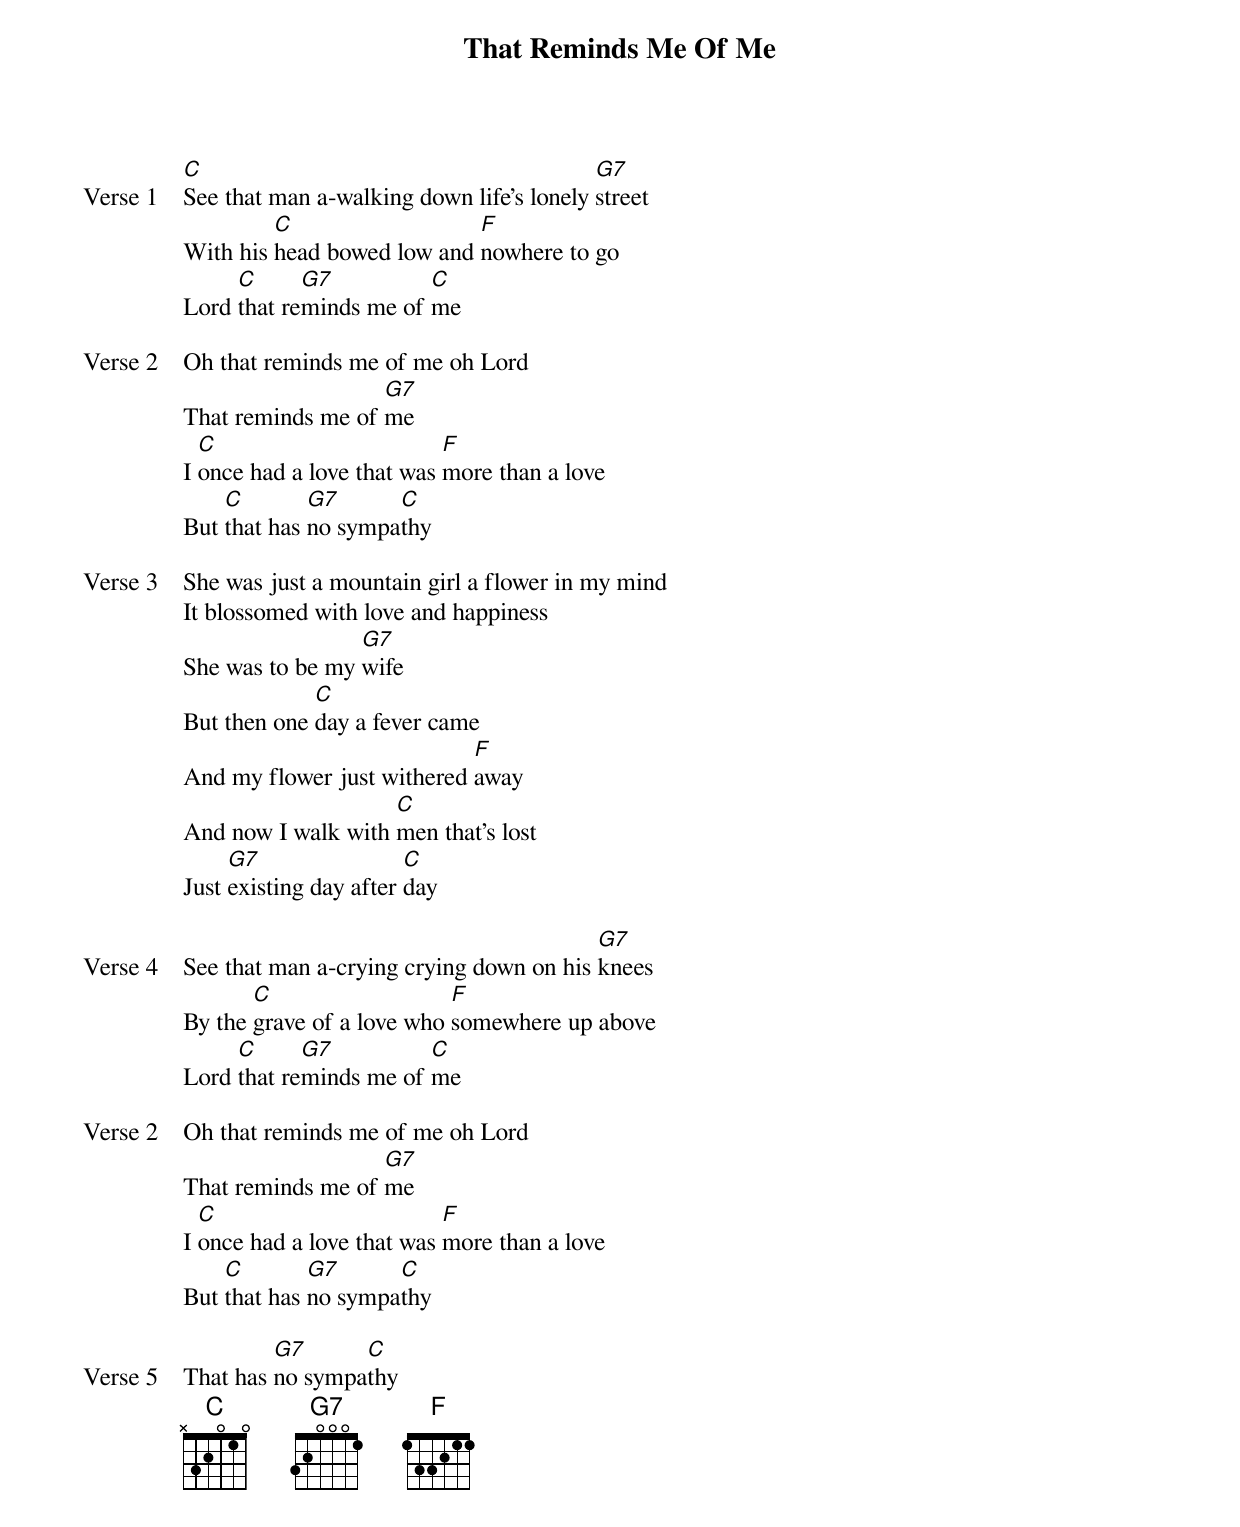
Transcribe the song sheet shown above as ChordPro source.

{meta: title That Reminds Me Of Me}
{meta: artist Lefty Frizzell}
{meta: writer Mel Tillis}

{start_of_verse: Verse 1}
[C]See that man a-walking down life's lonely [G7]street
With his [C]head bowed low and [F]nowhere to go
Lord [C]that re[G7]minds me of [C]me
{end_of_verse}

{start_of_verse: Verse 2}
Oh that reminds me of me oh Lord
That reminds me of [G7]me
I [C]once had a love that was [F]more than a love
But [C]that has [G7]no sympa[C]thy
{end_of_verse}

{start_of_verse: Verse 3}
She was just a mountain girl a flower in my mind
It blossomed with love and happiness
She was to be my [G7]wife
But then one [C]day a fever came
And my flower just withered [F]away
And now I walk with [C]men that's lost
Just [G7]existing day after [C]day
{end_of_verse}

{start_of_verse: Verse 4}
See that man a-crying crying down on his [G7]knees
By the [C]grave of a love who [F]somewhere up above
Lord [C]that re[G7]minds me of [C]me
{end_of_verse}

{start_of_verse: Verse 2}
Oh that reminds me of me oh Lord
That reminds me of [G7]me
I [C]once had a love that was [F]more than a love
But [C]that has [G7]no sympa[C]thy
{end_of_verse}

{start_of_verse: Verse 5}
That has [G7]no sympa[C]thy
{end_of_verse}
